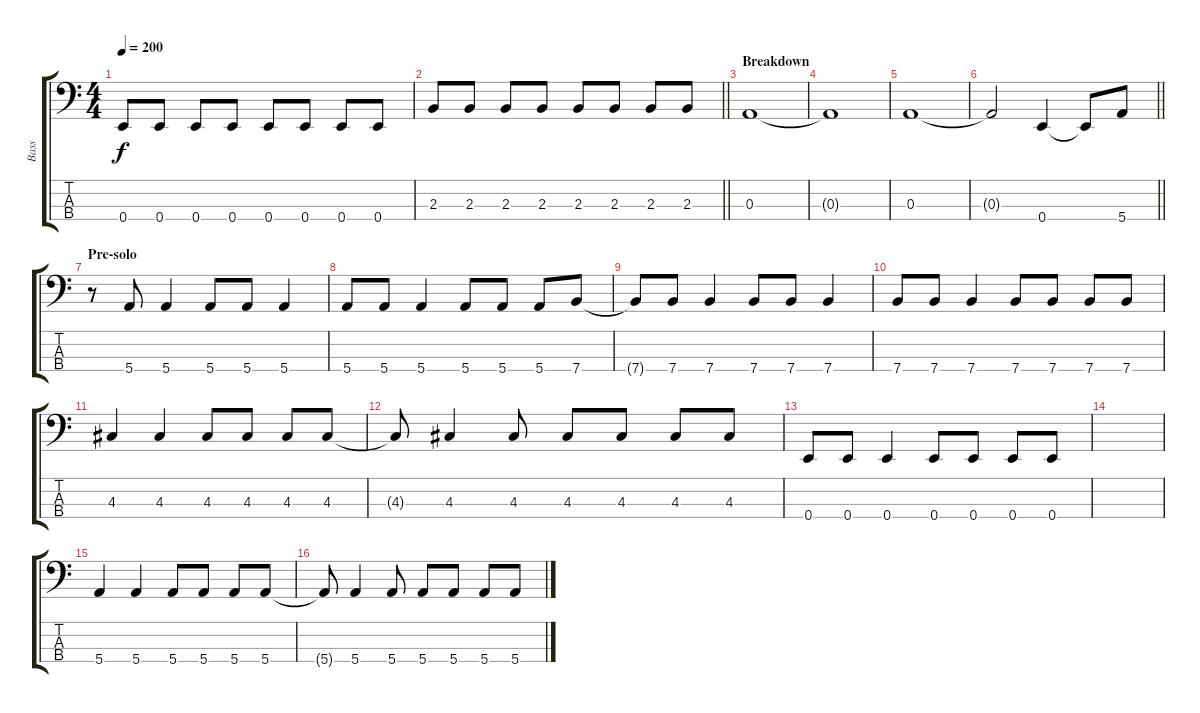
\track ("Bass" "Bass") {instrument electricbasspick}
\staff {score tabs}
\tuning (G2 D2 A1 E1) {hide}
\ts (4 4)
\tempo 200
\clef f4
\ks c
0.4.8{dy f} 0.4.8 0.4.8 0.4.8 0.4.8 0.4.8 0.4.8 0.4.8 |
\barLineRight lightlight
2.3.8 2.3.8 2.3.8 2.3.8 2.3.8 2.3.8 2.3.8 2.3.8 |
\section ("" "Breakdown")
0.3.1 |
0.3{t}.1 |
0.3.1 |
\barLineRight lightlight
0.3{t}.2 0.4.4 0.4{t}.8 5.4.8 |
\section ("" "Pre-solo")
r.8 5.4.8 5.4.4 5.4.8 5.4.8 5.4.4 |
5.4.8 5.4.8 5.4.4 5.4.8 5.4.8 5.4.8 7.4.8 |
7.4{t}.8 7.4.8 7.4.4 7.4.8 7.4.8 7.4.4 |
7.4.8 7.4.8 7.4.4 7.4.8 7.4.8 7.4.8 7.4.8 |
4.3.4 4.3.4 4.3.8 4.3.8 4.3.8 4.3.8 |
4.3{t}.8 4.3.4 4.3.8 4.3.8 4.3.8 4.3.8 4.3.8 |
0.4.8 0.4.8 0.4.4 0.4.8 0.4.8 0.4.8 0.4.8 |
|
5.4.4 5.4.4 5.4.8 5.4.8 5.4.8 5.4.8 |
5.4{t}.8 5.4.4 5.4.8 5.4.8 5.4.8 5.4.8 5.4.8
